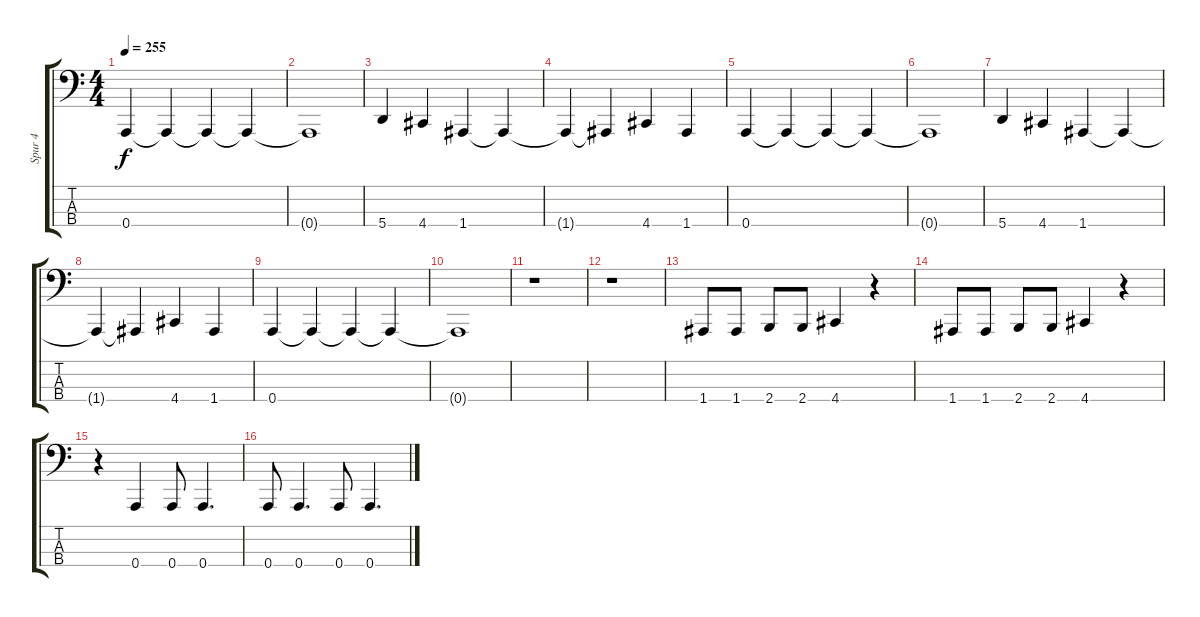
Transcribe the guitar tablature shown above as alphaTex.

\track ("Spur 4" "Spur 4") {instrument electricbasspick}
\staff {score tabs}
\tuning (D2 A1 E1 A0) {hide}
\ts (4 4)
\tempo 255
\clef f4
\ks c
0.4.4{dy f} 0.4{t}.4 0.4{t}.4 0.4{t}.4 |
0.4{t}.1 |
5.4.4 4.4.4 1.4.4 1.4{t}.4 |
1.4{t}.4 1.4{t}.4 4.4.4 1.4.4 |
0.4.4 0.4{t}.4 0.4{t}.4 0.4{t}.4 |
0.4{t}.1 |
5.4.4 4.4.4 1.4.4 1.4{t}.4 |
1.4{t}.4 1.4{t}.4 4.4.4 1.4.4 |
0.4.4 0.4{t}.4 0.4{t}.4 0.4{t}.4 |
0.4{t}.1 |
r.1 |
r.1 |
1.4.8 1.4.8 2.4.8 2.4.8 4.4.4 r.4 |
1.4.8 1.4.8 2.4.8 2.4.8 4.4.4 r.4 |
r.4 0.4.4 0.4.8 0.4.4{d} |
0.4.8 0.4.4{d} 0.4.8 0.4.4{d}
